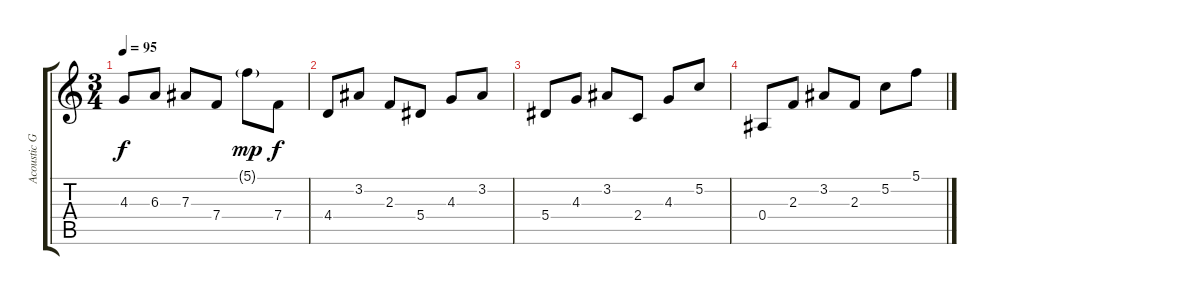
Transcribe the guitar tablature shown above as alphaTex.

\track ("Acoustic Guitar I" "Acoustic G") {instrument acousticguitarsteel}
\staff {score tabs}
\tuning (C4 G3 Eb3 Bb2 F2 C2) {hide}
\ts (3 4)
\tempo 95
\clef g2
\ks c
4.3.8{dy f} 6.3.8 7.3.8 7.4.8 5.1{g}.8{dy mp} 7.4.8{dy f} |
4.4.8 3.2.8 2.3.8 5.4.8 4.3.8 3.2.8 |
5.4.8 4.3.8 3.2.8 2.4.8 4.3.8 5.2.8 |
0.4.8 2.3.8 3.2.8 2.3.8 5.2.8 5.1.8
